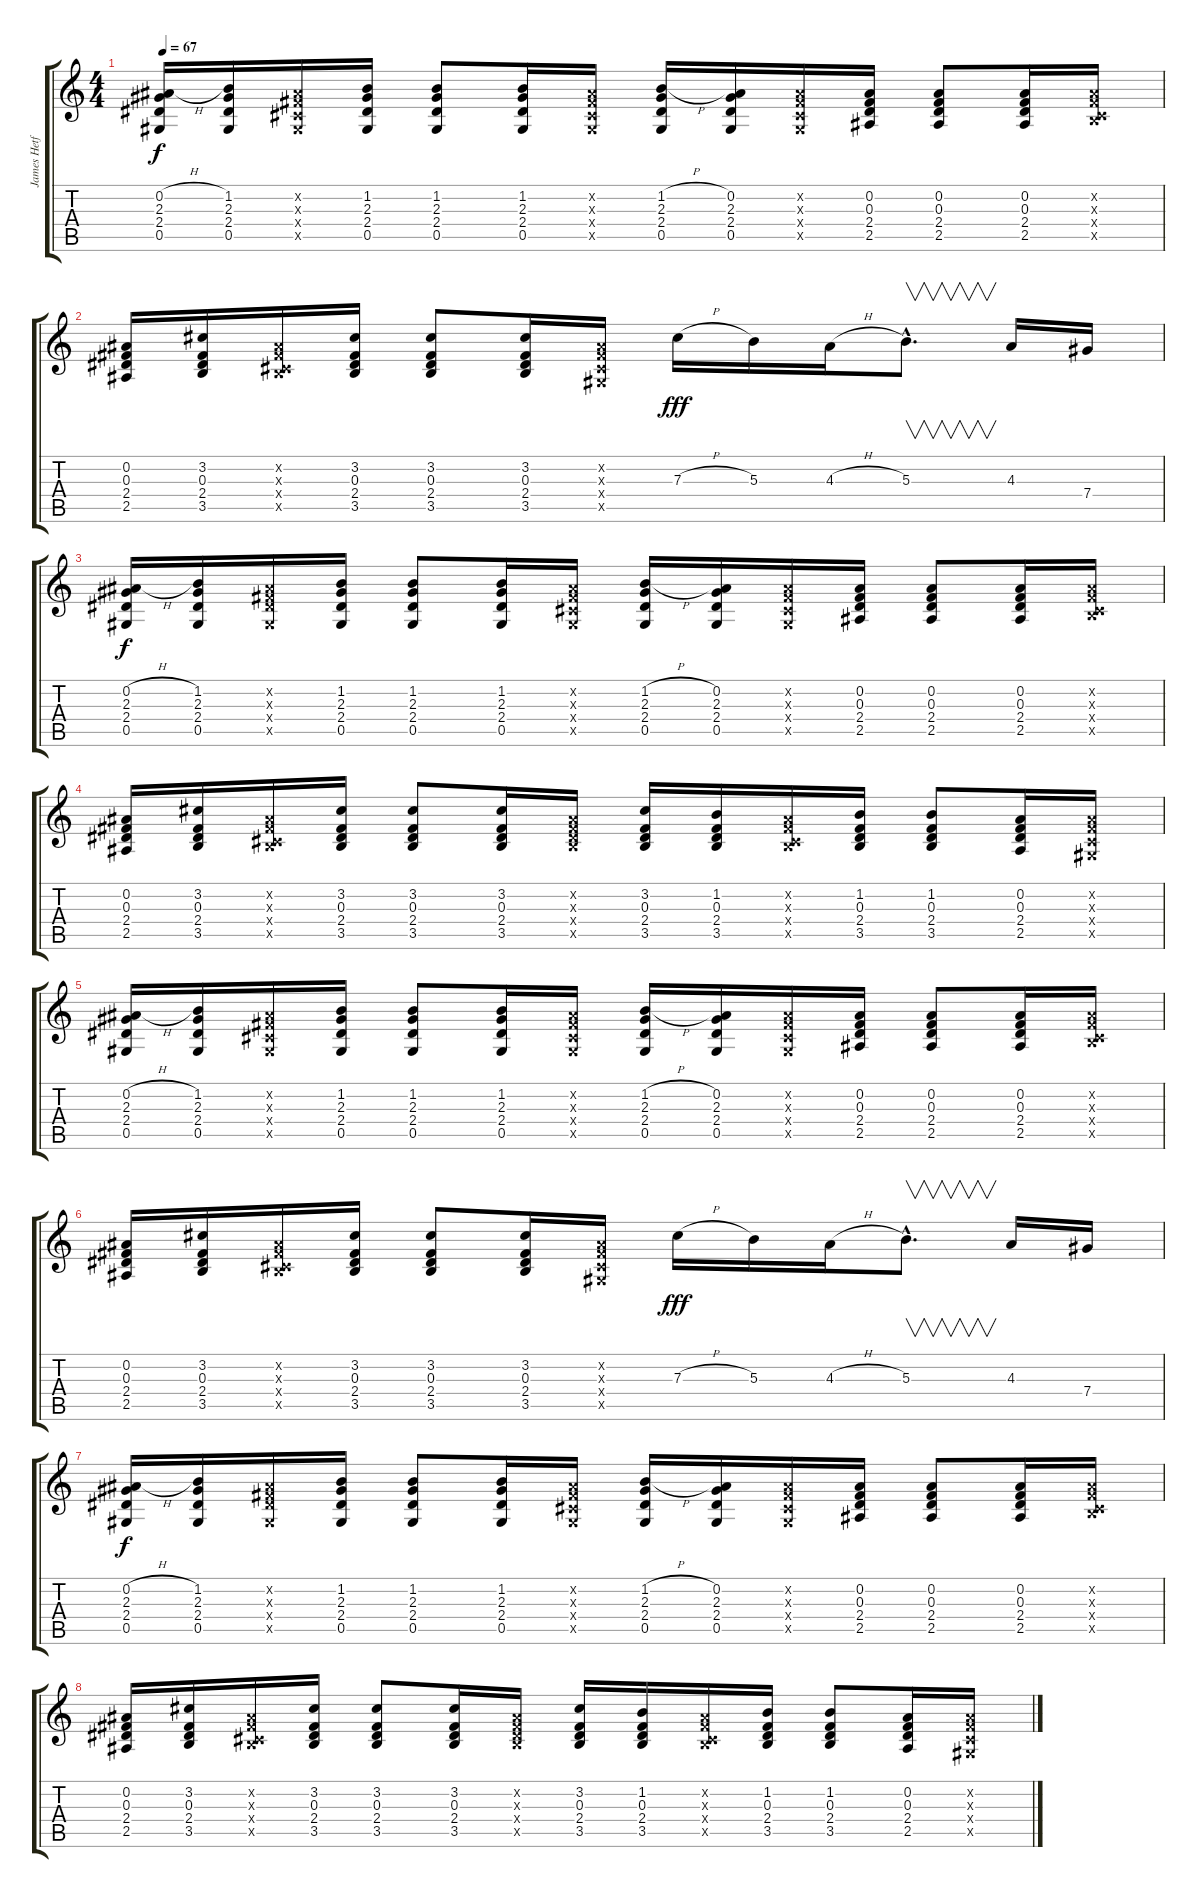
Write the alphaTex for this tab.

\track ("James Hetfield (Distortion Guitar)" "James Hetf") {instrument distortionguitar}
\staff {score tabs}
\tuning (Eb4 Bb3 Gb3 Db3 Ab2 Eb2) {hide}
\ts (4 4)
\tempo 67
\clef g2
\ks c
(0.2{h} 2.3 2.4 0.5).16{dy f} (1.2 2.3 2.4 0.5).16 (0.2{x} 0.3{x} 0.4{x} 0.5{x}).16 (1.2 2.3 2.4 0.5).16 (1.2 2.3 2.4 0.5).8 (1.2 2.3 2.4 0.5).16 (0.2{x} 0.3{x} 0.4{x} 0.5{x}).16 (1.2{h} 2.3 2.4 0.5).16 (0.2 2.3 2.4 0.5).16 (0.2{x} 0.3{x} 0.4{x} 0.5{x}).16 (0.2 0.3 2.4 2.5).16 (0.2 0.3 2.4 2.5).8 (0.2 0.3 2.4 2.5).16 (0.2{x} 0.3{x} 0.4{x} 3.5{x}).16 |
(0.2 0.3 2.4 2.5).16 (3.2 0.3 2.4 3.5).16 (0.2{x} 0.3{x} 0.4{x} 3.5{x}).16 (3.2 0.3 2.4 3.5).16 (3.2 0.3 2.4 3.5).8 (3.2 0.3 2.4 3.5).16 (0.2{x} 0.3{x} 0.4{x} 0.5{x}).16 7.3{h}.16{dy fff} 5.3.16 4.3{h}.16 5.3{hac}.8{v d} 4.3.16 7.4.16 |
(0.2{h} 2.3 2.4 0.5).16{dy f} (1.2 2.3 2.4 0.5).16 (0.2{x} 0.3{x} 2.4{x} 0.5{x}).16 (1.2 2.3 2.4 0.5).16 (1.2 2.3 2.4 0.5).8 (1.2 2.3 2.4 0.5).16 (0.2{x} 0.3{x} 0.4{x} 0.5{x}).16 (1.2{h} 2.3 2.4 0.5).16 (0.2 2.3 2.4 0.5).16 (0.2{x} 0.3{x} 0.4{x} 0.5{x}).16 (0.2 0.3 2.4 2.5).16 (0.2 0.3 2.4 2.5).8 (0.2 0.3 2.4 2.5).16 (0.2{x} 0.3{x} 0.4{x} 3.5{x}).16 |
(0.2 0.3 2.4 2.5).16 (3.2 0.3 2.4 3.5).16 (0.2{x} 0.3{x} 0.4{x} 3.5{x}).16 (3.2 0.3 2.4 3.5).16 (3.2 0.3 2.4 3.5).8 (3.2 0.3 2.4 3.5).16 (0.2{x} 0.3{x} 2.4{x} 3.5{x}).16 (3.2 0.3 2.4 3.5).16 (1.2 0.3 2.4 3.5).16 (0.2{x} 0.3{x} 0.4{x} 3.5{x}).16 (1.2 0.3 2.4 3.5).16 (1.2 0.3 2.4 3.5).8 (0.2 0.3 2.4 2.5).16 (0.2{x} 0.3{x} 0.4{x} 0.5{x}).16 |
(0.2{h} 2.3 2.4 0.5).16 (1.2 2.3 2.4 0.5).16 (0.2{x} 0.3{x} 0.4{x} 0.5{x}).16 (1.2 2.3 2.4 0.5).16 (1.2 2.3 2.4 0.5).8 (1.2 2.3 2.4 0.5).16 (0.2{x} 0.3{x} 0.4{x} 0.5{x}).16 (1.2{h} 2.3 2.4 0.5).16 (0.2 2.3 2.4 0.5).16 (0.2{x} 0.3{x} 0.4{x} 0.5{x}).16 (0.2 0.3 2.4 2.5).16 (0.2 0.3 2.4 2.5).8 (0.2 0.3 2.4 2.5).16 (0.2{x} 0.3{x} 0.4{x} 3.5{x}).16 |
(0.2 0.3 2.4 2.5).16 (3.2 0.3 2.4 3.5).16 (0.2{x} 0.3{x} 0.4{x} 3.5{x}).16 (3.2 0.3 2.4 3.5).16 (3.2 0.3 2.4 3.5).8 (3.2 0.3 2.4 3.5).16 (0.2{x} 0.3{x} 0.4{x} 0.5{x}).16 7.3{h}.16{dy fff} 5.3.16 4.3{h}.16 5.3{hac}.8{v d} 4.3.16 7.4.16 |
(0.2{h} 2.3 2.4 0.5).16{dy f} (1.2 2.3 2.4 0.5).16 (0.2{x} 0.3{x} 2.4{x} 0.5{x}).16 (1.2 2.3 2.4 0.5).16 (1.2 2.3 2.4 0.5).8 (1.2 2.3 2.4 0.5).16 (0.2{x} 0.3{x} 0.4{x} 0.5{x}).16 (1.2{h} 2.3 2.4 0.5).16 (0.2 2.3 2.4 0.5).16 (0.2{x} 0.3{x} 0.4{x} 0.5{x}).16 (0.2 0.3 2.4 2.5).16 (0.2 0.3 2.4 2.5).8 (0.2 0.3 2.4 2.5).16 (0.2{x} 0.3{x} 0.4{x} 3.5{x}).16 |
(0.2 0.3 2.4 2.5).16 (3.2 0.3 2.4 3.5).16 (0.2{x} 0.3{x} 0.4{x} 3.5{x}).16 (3.2 0.3 2.4 3.5).16 (3.2 0.3 2.4 3.5).8 (3.2 0.3 2.4 3.5).16 (0.2{x} 0.3{x} 2.4{x} 3.5{x}).16 (3.2 0.3 2.4 3.5).16 (1.2 0.3 2.4 3.5).16 (0.2{x} 0.3{x} 0.4{x} 3.5{x}).16 (1.2 0.3 2.4 3.5).16 (1.2 0.3 2.4 3.5).8 (0.2 0.3 2.4 2.5).16 (0.2{x} 0.3{x} 0.4{x} 0.5{x}).16
